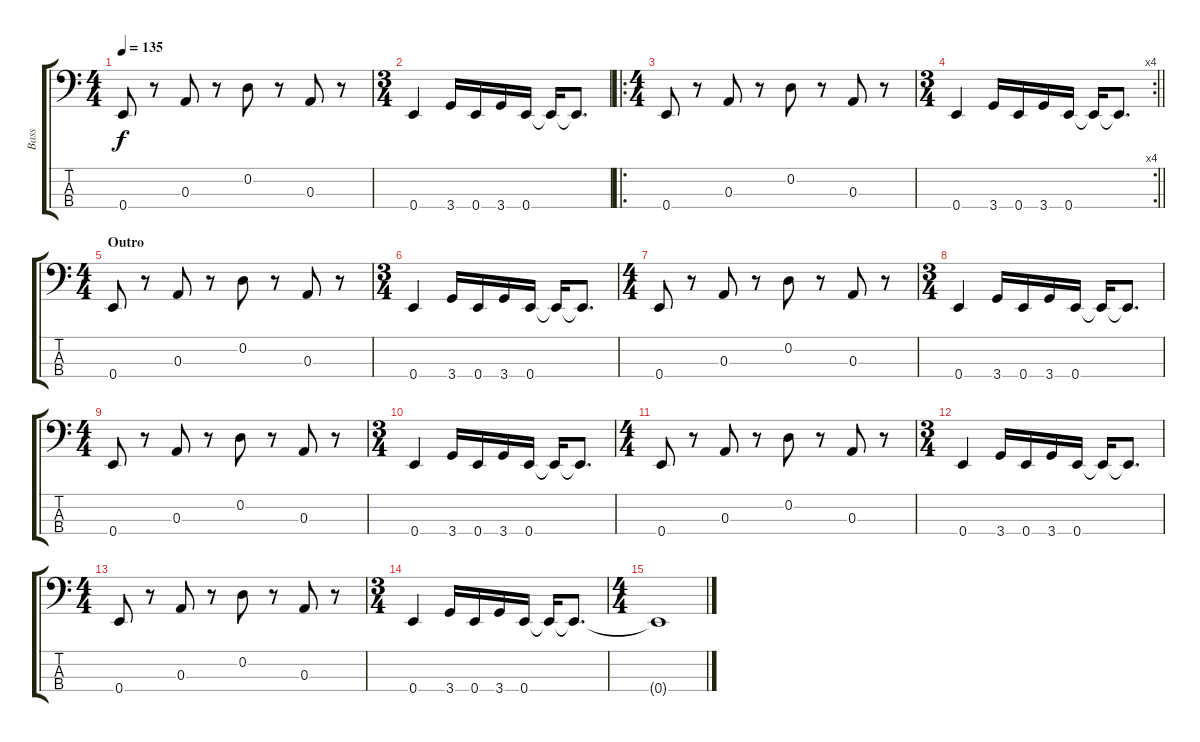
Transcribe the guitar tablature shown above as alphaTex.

\track ("Bass" "Bass") {instrument electricbasspick}
\staff {score tabs}
\tuning (G2 D2 A1 E1) {hide}
\ts (4 4)
\tempo 135
\clef f4
\ks c
0.4.8{dy f} r.8 0.3.8 r.8 0.2.8 r.8 0.3.8 r.8 |
\ts (3 4)
0.4.4 3.4.16 0.4.16 3.4.16 0.4.16 0.4{t}.16 0.4{t}.8{d} |
\ro
\ts (4 4)
0.4.8 r.8 0.3.8 r.8 0.2.8 r.8 0.3.8 r.8 |
\rc 4
\ts (3 4)
\barLineRight lightlight
0.4.4 3.4.16 0.4.16 3.4.16 0.4.16 0.4{t}.16 0.4{t}.8{d} |
\ts (4 4)
\section ("" "Outro")
0.4.8 r.8 0.3.8 r.8 0.2.8 r.8 0.3.8 r.8 |
\ts (3 4)
0.4.4 3.4.16 0.4.16 3.4.16 0.4.16 0.4{t}.16 0.4{t}.8{d} |
\ts (4 4)
0.4.8 r.8 0.3.8 r.8 0.2.8 r.8 0.3.8 r.8 |
\ts (3 4)
0.4.4 3.4.16 0.4.16 3.4.16 0.4.16 0.4{t}.16 0.4{t}.8{d} |
\ts (4 4)
0.4.8 r.8 0.3.8 r.8 0.2.8 r.8 0.3.8 r.8 |
\ts (3 4)
0.4.4 3.4.16 0.4.16 3.4.16 0.4.16 0.4{t}.16 0.4{t}.8{d} |
\ts (4 4)
0.4.8 r.8 0.3.8 r.8 0.2.8 r.8 0.3.8 r.8 |
\ts (3 4)
0.4.4 3.4.16 0.4.16 3.4.16 0.4.16 0.4{t}.16 0.4{t}.8{d} |
\ts (4 4)
0.4.8 r.8 0.3.8 r.8 0.2.8 r.8 0.3.8 r.8 |
\ts (3 4)
0.4.4 3.4.16 0.4.16 3.4.16 0.4.16 0.4{t}.16 0.4{t}.8{d} |
\ts (4 4)
0.4{t}.1
